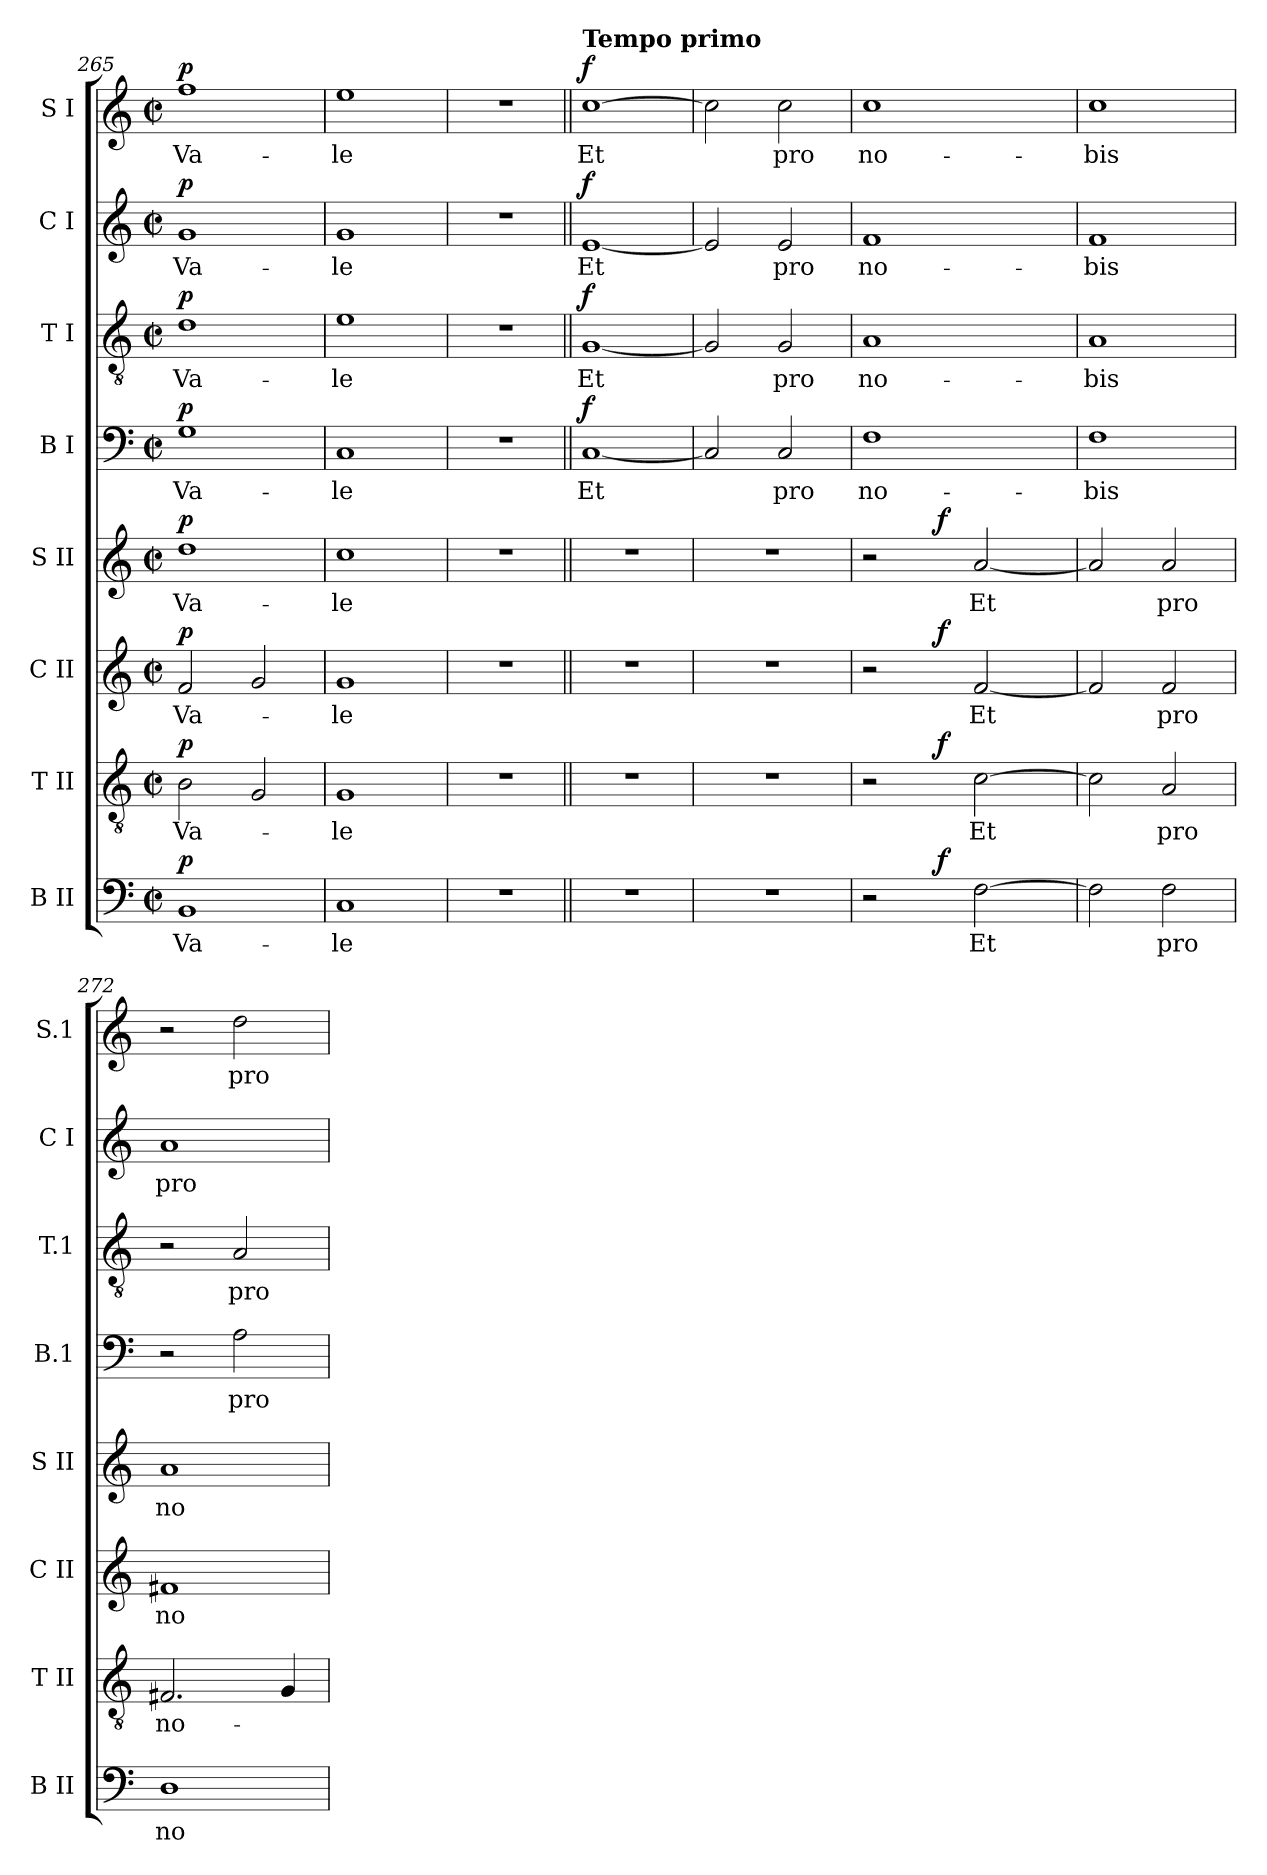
**kern	**text	**dynam	**kern	**text	**dynam	**kern	**text	**dynam	**kern	**text	**dynam	**kern	**text	**dynam	**kern	**text	**dynam	**kern	**text	**dynam	**kern	**text	**dynam
*part8	*part8	*part8	*part7	*part7	*part7	*part6	*part6	*part6	*part5	*part5	*part5	*part4	*part4	*part4	*part3	*part3	*part3	*part2	*part2	*part2	*part1	*part1	*part1
*staff8	*staff8	*staff8	*staff7	*staff7	*staff7	*staff6	*staff6	*staff6	*staff5	*staff5	*staff5	*staff4	*staff4	*staff4	*staff3	*staff3	*staff3	*staff2	*staff2	*staff2	*staff1	*staff1	*staff1
*I"B II	*	*	*I"T II	*	*	*I"C II	*	*	*I"S II	*	*	*I"B I	*	*	*I"T I	*	*	*I"C I	*	*	*I"S I	*	*
*I'B II	*	*	*I'T II	*	*	*I'C II	*	*	*I'S II	*	*	*I'B.1	*	*	*I'T.1	*	*	*I'C I	*	*	*I'S.1	*	*
*clefF4	*	*	*clefGv2	*	*	*clefG2	*	*	*clefG2	*	*	*clefF4	*	*	*clefGv2	*	*	*clefG2	*	*	*clefG2	*	*
*k[]	*	*	*k[]	*	*	*k[]	*	*	*k[]	*	*	*k[]	*	*	*k[]	*	*	*k[]	*	*	*k[]	*	*
*C:	*	*	*C:	*	*	*C:	*	*	*C:	*	*	*C:	*	*	*C:	*	*	*C:	*	*	*C:	*	*
*M2/2	*	*	*M2/2	*	*	*M2/2	*	*	*M2/2	*	*	*M2/2	*	*	*M2/2	*	*	*M2/2	*	*	*M2/2	*	*
*met(c|)	*	*	*met(c|)	*	*	*met(c|)	*	*	*met(c|)	*	*	*met(c|)	*	*	*met(c|)	*	*	*met(c|)	*	*	*met(c|)	*	*
=265	=265	=265	=265	=265	=265	=265	=265	=265	=265	=265	=265	=265	=265	=265	=265	=265	=265	=265	=265	=265	=265	=265	=265
!	!LO:LY:b	!LO:DY:a	!	!LO:LY:b	!LO:DY:a	!	!LO:LY:b	!LO:DY:a	!	!LO:LY:b	!LO:DY:a	!	!LO:LY:b	!LO:DY:a	!	!LO:LY:b	!LO:DY:a	!	!LO:LY:b	!LO:DY:a	!	!LO:LY:b	!LO:DY:a
1BB	Va-	p	2B\	Va-	p	2f/	Va-	p	1dd	Va-	p	1G	Va-	p	1d	Va-	p	1g	Va-	p	1ff	Va-	p
.	.	.	2G/	.	.	2g/	.	.	.	.	.	.	.	.	.	.	.	.	.	.	.	.	.
=266	=266	=266	=266	=266	=266	=266	=266	=266	=266	=266	=266	=266	=266	=266	=266	=266	=266	=266	=266	=266	=266	=266	=266
!	!LO:LY:b	!	!	!LO:LY:b	!	!	!LO:LY:b	!	!	!LO:LY:b	!	!	!LO:LY:b	!	!	!LO:LY:b	!	!	!LO:LY:b	!	!	!LO:LY:b	!
1C	-le	.	1G	-le	.	1g	-le	.	1cc	-le	.	1C	-le	.	1e	-le	.	1g	-le	.	1ee	-le	.
=267	=267	=267	=267	=267	=267	=267	=267	=267	=267	=267	=267	=267	=267	=267	=267	=267	=267	=267	=267	=267	=267	=267	=267
1r	.	.	1r	.	.	1r	.	.	1r	.	.	1r	.	.	1r	.	.	1r	.	.	1r	.	.
=268||	=268||	=268||	=268||	=268||	=268||	=268||	=268||	=268||	=268||	=268||	=268||	=268||	=268||	=268||	=268||	=268||	=268||	=268||	=268||	=268||	=268||	=268||	=268||
!	!	!	!	!	!	!	!	!	!	!	!	!	!	!	!	!	!	!	!	!	!LO:TX:a:B:t=Tempo primo	!	!
!	!	!	!	!	!	!	!	!	!	!	!	!	!LO:LY:b	!LO:DY:a	!	!LO:LY:b	!LO:DY:a	!	!LO:LY:b	!LO:DY:a	!	!LO:LY:b	!LO:DY:a
1r	.	.	1r	.	.	1r	.	.	1r	.	.	[1C	Et	f	[1G	Et	f	[1e	Et	f	[1cc	Et	f
=269	=269	=269	=269	=269	=269	=269	=269	=269	=269	=269	=269	=269	=269	=269	=269	=269	=269	=269	=269	=269	=269	=269	=269
1r	.	.	1r	.	.	1r	.	.	1r	.	.	2C/]	.	.	2G/]	.	.	2e/]	.	.	2cc\]	.	.
!	!	!	!	!	!	!	!	!	!	!	!	!	!LO:LY:b	!	!	!LO:LY:b	!	!	!LO:LY:b	!	!	!LO:LY:b	!
.	.	.	.	.	.	.	.	.	.	.	.	2C/	pro	.	2G/	pro	.	2e/	pro	.	2cc\	pro	.
=270	=270	=270	=270	=270	=270	=270	=270	=270	=270	=270	=270	=270	=270	=270	=270	=270	=270	=270	=270	=270	=270	=270	=270
!	!	!	!	!	!	!	!	!	!	!	!	!	!LO:LY:b	!	!	!LO:LY:b	!	!	!LO:LY:b	!	!	!LO:LY:b	!
*^	*	*	*^	*	*	*^	*	*	*^	*	*	*	*	*	*	*	*	*	*	*	*	*	*
2r	4ryy	.	.	2r	4ryy	.	.	2r	4ryy	.	.	2r	4ryy	.	.	1F	no-	.	1A	no-	.	1f	no-	.	1cc	no-	.
.	16.ryy	.	.	.	16.ryy	.	.	.	16.ryy	.	.	.	16.ryy	.	.	.	.	.	.	.	.	.	.	.	.	.	.
!	!	!	!LO:DY:a	!	!	!	!LO:DY:a	!	!	!	!LO:DY:a	!	!	!	!LO:DY:a	!	!	!	!	!	!	!	!	!	!	!	!
.	2ryy	.	f	.	2ryy	.	f	.	2ryy	.	f	.	2ryy	.	f	.	.	.	.	.	.	.	.	.	.	.	.
!	!	!LO:LY:b	!	!	!	!LO:LY:b	!	!	!	!LO:LY:b	!	!	!	!LO:LY:b	!	!	!	!	!	!	!	!	!	!	!	!	!
[2F\	.	Et	.	[2c\	.	Et	.	[2f/	.	Et	.	[2a/	.	Et	.	.	.	.	.	.	.	.	.	.	.	.	.
.	8ryy	.	.	.	8ryy	.	.	.	8ryy	.	.	.	8ryy	.	.	.	.	.	.	.	.	.	.	.	.	.	.
.	32ryy	.	.	.	32ryy	.	.	.	32ryy	.	.	.	32ryy	.	.	.	.	.	.	.	.	.	.	.	.	.	.
=271	=271	=271	=271	=271	=271	=271	=271	=271	=271	=271	=271	=271	=271	=271	=271	=271	=271	=271	=271	=271	=271	=271	=271	=271	=271	=271	=271
!	!	!	!	!	!	!	!	!	!	!	!	!	!	!	!	!	!LO:LY:b	!	!	!LO:LY:b	!	!	!LO:LY:b	!	!	!LO:LY:b	!
*v	*v	*	*	*	*	*	*	*v	*v	*	*	*v	*v	*	*	*	*	*	*	*	*	*	*	*	*	*	*
*	*	*	*v	*v	*	*	*	*	*	*	*	*	*	*	*	*	*	*	*	*	*	*	*	*
2F\]	.	.	2c\]	.	.	2f/]	.	.	2a/]	.	.	1F	-bis	.	1A	-bis	.	1f	-bis	.	1cc	-bis	.
!	!LO:LY:b	!	!	!LO:LY:b	!	!	!LO:LY:b	!	!	!LO:LY:b	!	!	!	!	!	!	!	!	!	!	!	!	!
2F\	pro	.	2A/	pro	.	2f/	pro	.	2a/	pro	.	.	.	.	.	.	.	.	.	.	.	.	.
=272	=272	=272	=272	=272	=272	=272	=272	=272	=272	=272	=272	=272	=272	=272	=272	=272	=272	=272	=272	=272	=272	=272	=272
!	!LO:LY:b	!	!	!LO:LY:b	!	!	!LO:LY:b	!	!	!LO:LY:b	!	!	!	!	!	!	!	!	!LO:LY:b	!	!	!	!
1D	no-	.	2.F#X/	no-	.	1f#X	no-	.	1a	no-	.	2r	.	.	2r	.	.	1a	pro	.	2r	.	.
!	!	!	!	!	!	!	!	!	!	!	!	!	!LO:LY:b	!	!	!LO:LY:b	!	!	!	!	!	!LO:LY:b	!
.	.	.	.	.	.	.	.	.	.	.	.	2A\	pro	.	2A/	pro	.	.	.	.	2dd\	pro	.
.	.	.	4G/	.	.	.	.	.	.	.	.	.	.	.	.	.	.	.	.	.	.	.	.
=	=	=	=	=	=	=	=	=	=	=	=	=	=	=	=	=	=	=	=	=	=	=	=
*-	*-	*-	*-	*-	*-	*-	*-	*-	*-	*-	*-	*-	*-	*-	*-	*-	*-	*-	*-	*-	*-	*-	*-
